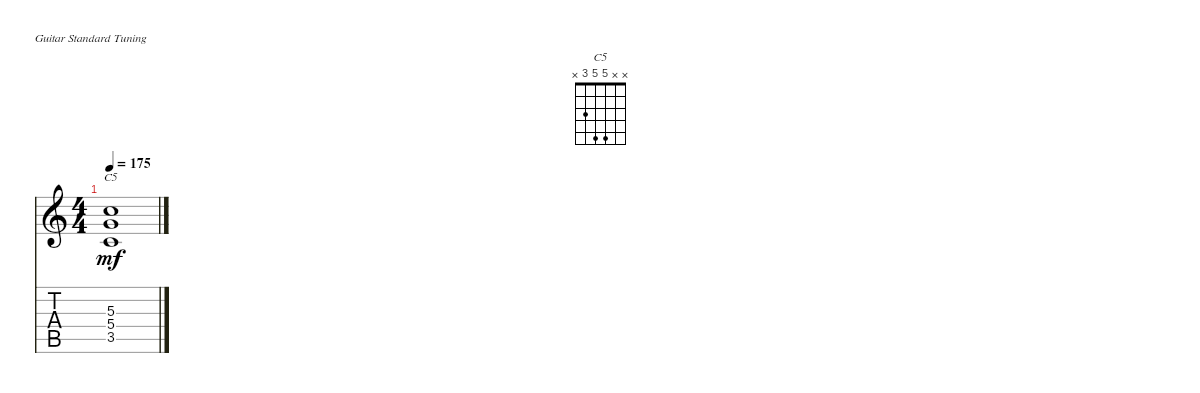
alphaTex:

\defaultSystemsLayout 4
\bracketExtendMode nobrackets
\singleTrackTrackNamePolicy hidden
\multiTrackTrackNamePolicy hidden
\firstSystemTrackNameOrientation horizontal
\otherSystemsTrackNameOrientation horizontal
\track ("Guitar (Live)" "E-Gt") {instrument overdrivenguitar}
\staff {score tabs}
\tuning (E4 B3 G3 D3 A2 E2)
\chord ("C5" x x 5 5 3 x)
\ts (4 4)
\tempo 175
\clef g2
\ks c
(3.5 5.4 5.3).1{ch "C5" dy mf}
